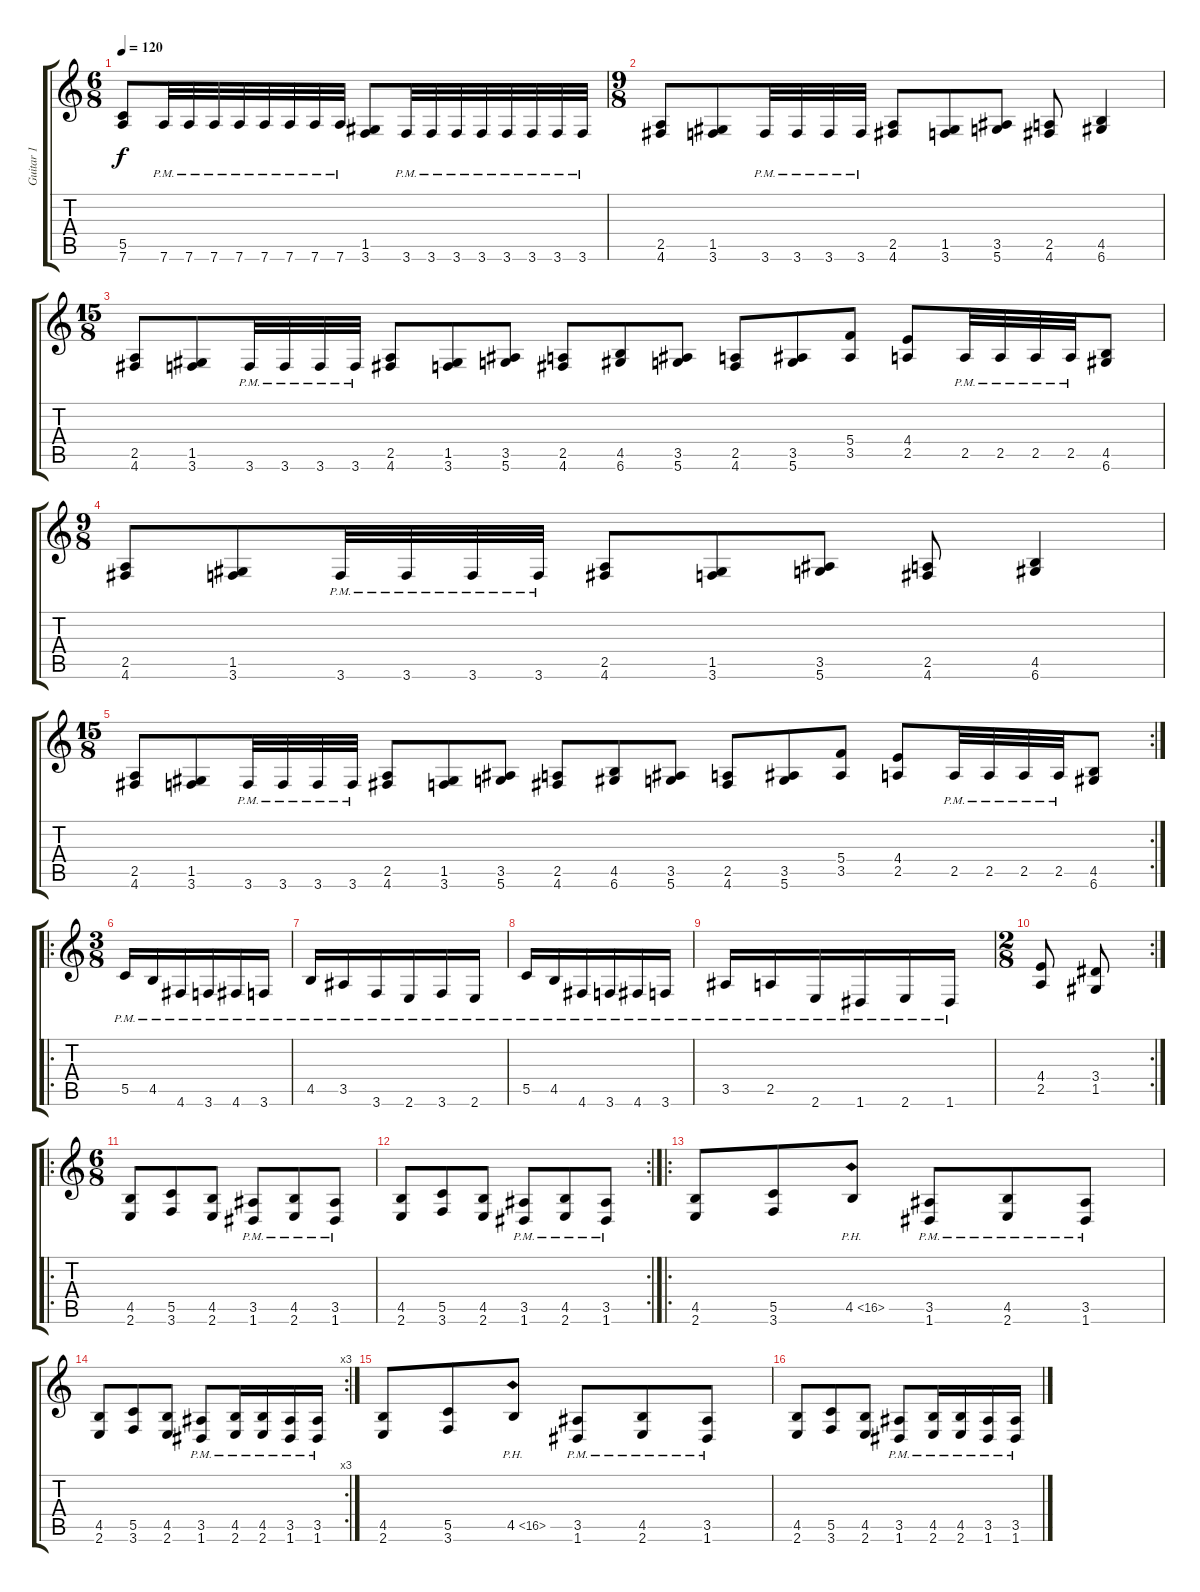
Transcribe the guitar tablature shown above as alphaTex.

\track ("Guitar 1" "Guitar 1") {instrument distortionguitar}
\staff {score tabs}
\tuning (D4 A3 F3 C3 G2 D2) {hide}
\ts (6 8)
\tempo 120
\clef g2
\ks c
(5.5 7.6).8{dy f} 7.6{pm}.32 7.6{pm}.32 7.6{pm}.32 7.6{pm}.32 7.6{pm}.32 7.6{pm}.32 7.6{pm}.32 7.6{pm}.32 (1.5 3.6).8 3.6{pm}.32 3.6{pm}.32 3.6{pm}.32 3.6{pm}.32 3.6{pm}.32 3.6{pm}.32 3.6{pm}.32 3.6{pm}.32 |
\ts (9 8)
(2.5 4.6).8 (1.5 3.6).8 3.6{pm}.32 3.6{pm}.32 3.6{pm}.32 3.6{pm}.32 (2.5 4.6).8 (1.5 3.6).8 (3.5 5.6).8 (2.5 4.6).8 (4.5 6.6).4 |
\ts (15 8)
(2.5 4.6).8 (1.5 3.6).8 3.6{pm}.32 3.6{pm}.32 3.6{pm}.32 3.6{pm}.32 (2.5 4.6).8 (1.5 3.6).8 (3.5 5.6).8 (2.5 4.6).8 (4.5 6.6).8 (3.5 5.6).8 (2.5 4.6).8 (3.5 5.6).8 (5.4 3.5).8 (4.4 2.5).8 2.5{pm}.32 2.5{pm}.32 2.5{pm}.32 2.5{pm}.32 (4.5 6.6).8 |
\ts (9 8)
(2.5 4.6).8 (1.5 3.6).8 3.6{pm}.32 3.6{pm}.32 3.6{pm}.32 3.6{pm}.32 (2.5 4.6).8 (1.5 3.6).8 (3.5 5.6).8 (2.5 4.6).8 (4.5 6.6).4 |
\rc 2
\ts (15 8)
(2.5 4.6).8 (1.5 3.6).8 3.6{pm}.32 3.6{pm}.32 3.6{pm}.32 3.6{pm}.32 (2.5 4.6).8 (1.5 3.6).8 (3.5 5.6).8 (2.5 4.6).8 (4.5 6.6).8 (3.5 5.6).8 (2.5 4.6).8 (3.5 5.6).8 (5.4 3.5).8 (4.4 2.5).8 2.5{pm}.32 2.5{pm}.32 2.5{pm}.32 2.5{pm}.32 (4.5 6.6).8 |
\ro
\ts (3 8)
5.5{pm}.16 4.5{pm}.16 4.6{pm}.16 3.6{pm}.16 4.6{pm}.16 3.6{pm}.16 |
4.5{pm}.16 3.5{pm}.16 3.6{pm}.16 2.6{pm}.16 3.6{pm}.16 2.6{pm}.16 |
5.5{pm}.16 4.5{pm}.16 4.6{pm}.16 3.6{pm}.16 4.6{pm}.16 3.6{pm}.16 |
3.5{pm}.16 2.5{pm}.16 2.6{pm}.16 1.6{pm}.16 2.6{pm}.16 1.6{pm}.16 |
\rc 2
\ts (2 8)
(4.4 2.5).8 (3.4 1.5).8 |
\ro
\ts (6 8)
(4.5 2.6).8 (5.5 3.6).8 (4.5 2.6).8 (3.5{pm} 1.6{pm}).8 (4.5{pm} 2.6{pm}).8 (3.5{pm} 1.6{pm}).8 |
\rc 2
(4.5 2.6).8 (5.5 3.6).8 (4.5 2.6).8 (3.5{pm} 1.6{pm}).8 (4.5{pm} 2.6{pm}).8 (3.5{pm} 1.6{pm}).8 |
\ro
(4.5 2.6).8 (5.5 3.6).8 4.5{ph 12}.8 (3.5{pm} 1.6{pm}).8 (4.5{pm} 2.6{pm}).8 (3.5{pm} 1.6{pm}).8 |
\rc 3
(4.5 2.6).8 (5.5 3.6).8 (4.5 2.6).8 (3.5{pm} 1.6{pm}).8 (4.5{pm} 2.6{pm}).16 (4.5{pm} 2.6{pm}).16 (3.5{pm} 1.6{pm}).16 (3.5{pm} 1.6{pm}).16 |
(4.5 2.6).8 (5.5 3.6).8 4.5{ph 12}.8 (3.5{pm} 1.6{pm}).8 (4.5{pm} 2.6{pm}).8 (3.5{pm} 1.6{pm}).8 |
(4.5 2.6).8 (5.5 3.6).8 (4.5 2.6).8 (3.5{pm} 1.6{pm}).8 (4.5{pm} 2.6{pm}).16 (4.5{pm} 2.6{pm}).16 (3.5{pm} 1.6{pm}).16 (3.5{pm} 1.6{pm}).16
